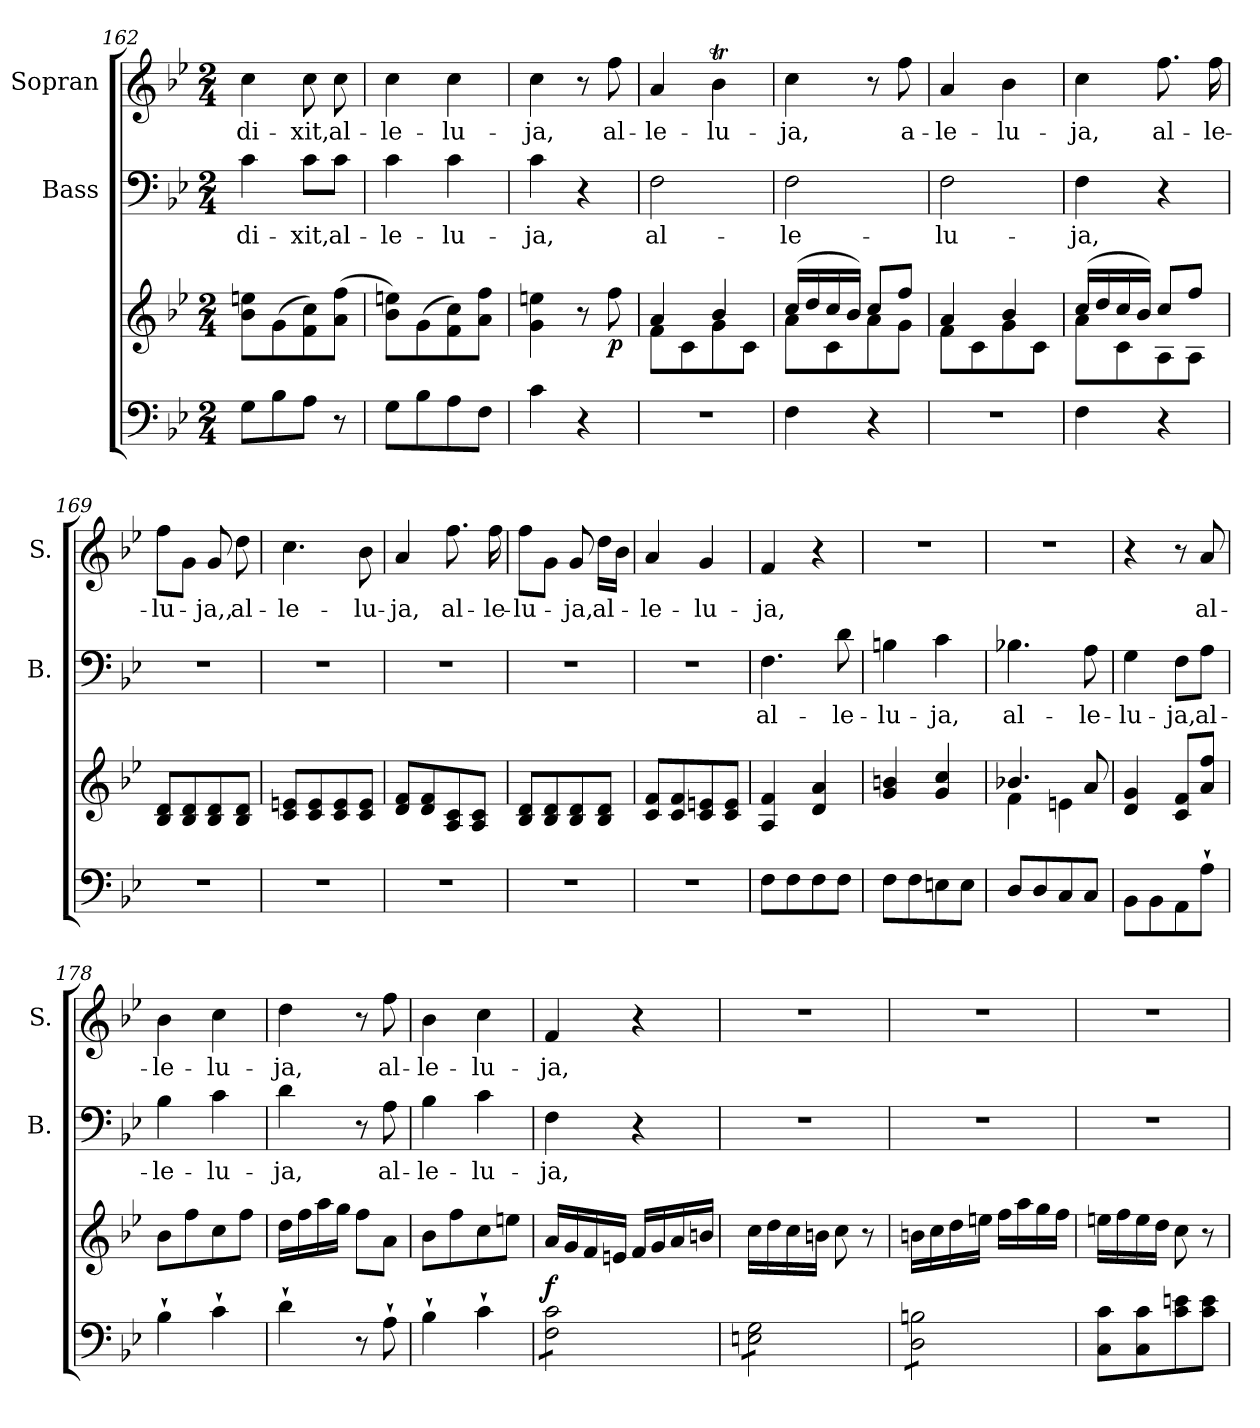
**kern	**kern	**dynam	**kern	**text	**kern	**text
*part3	*part3	*part3	*part2	*part2	*part1	*part1
*staff4	*staff3	*staff3/4	*staff2	*staff2	*staff1	*staff1
*	*	*	*I"Bass	*	*I"Sopran	*
*	*	*	*I'B.	*	*I'S.	*
*clefF4	*clefG2	*	*clefF4	*	*clefG2	*
*k[b-e-]	*k[b-e-]	*	*k[b-e-]	*	*k[b-e-]	*
*B-:	*B-:	*	*B-:	*	*B-:	*
*M2/4	*M2/4	*	*M2/4	*	*M2/4	*
=162	=162	=162	=162	=162	=162	=162
!	!	!	!	!LO:LY:b	!	!LO:LY:b
8G\L	8b-\ 8een\L	.	4c\	di-	4cc\	di-
8B-\	(>8g\	.	.	.	.	.
!	!	!	!	!LO:LY:b	!	!LO:LY:b
8A\J	8f\ 8cc\)	.	8c\L	-xit,	8cc\	-xit,
!	!	!	!	!LO:LY:b	!	!LO:LY:b
8r	(>8a\ 8ff\J	.	8c\J	al-	8cc\	al-
=163	=163	=163	=163	=163	=163	=163
!	!	!	!	!LO:LY:b	!	!LO:LY:b
8G\L	8b-\ 8een\L)	.	4c\	-le-	4cc\	-le-
8B-\	(>8g\	.	.	.	.	.
!	!	!	!	!LO:LY:b	!	!LO:LY:b
8A\	8f\ 8cc\)	.	4c\	-lu-	4cc\	-lu-
8F\J	8a\ 8ff\J	.	.	.	.	.
=164	=164	=164	=164	=164	=164	=164
!	!	!	!	!LO:LY:b	!	!LO:LY:b
4c\	4g\ 4een\	.	4c\	-ja,	4cc\	-ja,
4r	8r	.	4r	.	8r	.
!	!	!LO:DY:b	!	!	!	!LO:LY:b
.	8ff\	p	.	.	8ff\	al-
=165	=165	=165	=165	=165	=165	=165
*	*^	*	*	*	*	*
!	!	!	!	!	!LO:LY:b	!	!LO:LY:b
2r	4a/	8f\L	.	2F\	al-	4a/	-le-
.	.	8c\	.	.	.	.	.
!	!	!	!	!	!	!	!LO:LY:b
.	4b-/	8g\	.	.	.	4b-T\	-lu-
.	.	8c\J	.	.	.	.	.
=166	=166	=166	=166	=166	=166	=166	=166
!	!	!	!	!	!LO:LY:b	!	!LO:LY:b
4F\	(>16cc/LL	8a\L	.	2F\	-le-	4cc\	-ja,
.	16dd/	.	.	.	.	.	.
.	16cc/	8c\	.	.	.	.	.
.	16b-/JJ)	.	.	.	.	.	.
4r	8cc/L	8a\	.	.	.	8r	.
!	!	!	!	!	!	!	!LO:LY:b
.	8ff/J	8g\J	.	.	.	8ff\	a-
=167	=167	=167	=167	=167	=167	=167	=167
!	!	!	!	!	!LO:LY:b	!	!LO:LY:b
2r	4a/	8f\L	.	2F\	-lu-	4a/	-le-
.	.	8c\	.	.	.	.	.
!	!	!	!	!	!	!	!LO:LY:b
.	4b-/	8g\	.	.	.	4b-\	-lu-
.	.	8c\J	.	.	.	.	.
=168	=168	=168	=168	=168	=168	=168	=168
!	!	!	!	!	!LO:LY:b	!	!LO:LY:b
4F\	(>16cc/LL	8a\L	.	4F\	-ja,	4cc\	-ja,
.	16dd/	.	.	.	.	.	.
.	16cc/	8c\	.	.	.	.	.
.	16b-/JJ)	.	.	.	.	.	.
!	!	!	!	!	!	!	!LO:LY:b
4r	8cc/L	8A\	.	4r	.	8.ff\	al-
.	8ff/J	8A\J	.	.	.	.	.
!	!	!	!	!	!	!	!LO:LY:b
.	.	.	.	.	.	16ff\	-le-
*	*v	*v	*	*	*	*	*
!!LO:LB:g=z
=169	=169	=169	=169	=169	=169	=169
!	!	!	!	!	!	!LO:LY:b
2r	8B-/ 8d/L	.	2r	.	8ff\L	-lu-
.	8B-/ 8d/	.	.	.	8g\J	.
!	!	!	!	!	!	!LO:LY:b
.	8B-/ 8d/	.	.	.	8g/	-ja,,
!	!	!	!	!	!	!LO:LY:b
.	8B-/ 8d/J	.	.	.	8dd\	al-
=170	=170	=170	=170	=170	=170	=170
!	!	!	!	!	!	!LO:LY:b
2r	8c/ 8en/L	.	2r	.	4.cc\	-le-
.	8c/ 8e/	.	.	.	.	.
.	8c/ 8e/	.	.	.	.	.
!	!	!	!	!	!	!LO:LY:b
.	8c/ 8e/J	.	.	.	8b-\	-lu-
=171	=171	=171	=171	=171	=171	=171
!	!	!	!	!	!	!LO:LY:b
2r	8d/ 8f/L	.	2r	.	4a/	-ja,
.	8d/ 8f/	.	.	.	.	.
!	!	!	!	!	!	!LO:LY:b
.	8A/ 8c/	.	.	.	8.ff\	al-
.	8A/ 8c/J	.	.	.	.	.
!	!	!	!	!	!	!LO:LY:b
.	.	.	.	.	16ff\	-le-
=172	=172	=172	=172	=172	=172	=172
!	!	!	!	!	!	!LO:LY:b
2r	8B-/ 8d/L	.	2r	.	8ff\L	-lu-
.	8B-/ 8d/	.	.	.	8g\J	.
!	!	!	!	!	!	!LO:LY:b
.	8B-/ 8d/	.	.	.	8g/	-ja,
!	!	!	!	!	!	!LO:LY:b
.	8B-/ 8d/J	.	.	.	16dd\LL	al-
.	.	.	.	.	16b-\JJ	.
=173	=173	=173	=173	=173	=173	=173
!	!	!	!	!	!	!LO:LY:b
2r	8c/ 8f/L	.	2r	.	4a/	-le-
.	8c/ 8f/	.	.	.	.	.
!	!	!	!	!	!	!LO:LY:b
.	8c/ 8en/	.	.	.	4g/	-lu-
.	8c/ 8e/J	.	.	.	.	.
=174	=174	=174	=174	=174	=174	=174
!	!	!	!	!LO:LY:b	!	!LO:LY:b
8F\L	4A/ 4f/	.	4.F\	al-	4f/	-ja,
8F\	.	.	.	.	.	.
8F\	4d/ 4a/	.	.	.	4r	.
!	!	!	!	!LO:LY:b	!	!
8F\J	.	.	8d\	-le-	.	.
=175	=175	=175	=175	=175	=175	=175
!	!	!	!	!LO:LY:b	!	!
8F\L	4g/ 4bn/	.	4Bn\	-lu-	2r	.
8F\	.	.	.	.	.	.
!	!	!	!	!LO:LY:b	!	!
8En\	4g/ 4cc/	.	4c\	-ja,	.	.
8E\J	.	.	.	.	.	.
=176	=176	=176	=176	=176	=176	=176
*	*^	*	*	*	*	*
!	!	!	!	!	!LO:LY:b	!	!
8D/L	4.b-X/	4f\	.	4.B-X\	al-	2r	.
8D/	.	.	.	.	.	.	.
8C/	.	4en\	.	.	.	.	.
!	!	!	!	!	!LO:LY:b	!	!
8C/J	8a/	.	.	8A\	-le-	.	.
*	*v	*v	*	*	*	*	*
!!LO:LB:g=z
=177	=177	=177	=177	=177	=177	=177
!	!	!	!	!LO:LY:b	!	!
8BB-\L	4d/ 4g/	.	4G\	-lu-	4r	.
8BB-\	.	.	.	.	.	.
!	!	!	!	!LO:LY:b	!	!
8AA\	8c/ 8f/L	.	8F\L	-ja,	8r	.
!	!	!	!	!LO:LY:b	!	!LO:LY:b
8A`>\J	8a/ 8ff/J	.	8A\J	al-	8a/	al-
=178	=178	=178	=178	=178	=178	=178
!	!	!	!	!LO:LY:b	!	!LO:LY:b
4B-`>\	8b-\L	.	4B-\	-le-	4b-\	-le-
.	8ff\	.	.	.	.	.
!	!	!	!	!LO:LY:b	!	!LO:LY:b
4c`>\	8cc\	.	4c\	-lu-	4cc\	-lu-
.	8ff\J	.	.	.	.	.
=179	=179	=179	=179	=179	=179	=179
!	!	!	!	!LO:LY:b	!	!LO:LY:b
4d`>\	16dd\LL	.	4d\	-ja,	4dd\	-ja,
.	16ff\	.	.	.	.	.
.	16aa\	.	.	.	.	.
.	16gg\JJ	.	.	.	.	.
8r	8ff\L	.	8r	.	8r	.
!	!	!	!	!LO:LY:b	!	!LO:LY:b
8A`>\	8a\J	.	8A\	al-	8ff\	al-
=180	=180	=180	=180	=180	=180	=180
!	!	!	!	!LO:LY:b	!	!LO:LY:b
4B-`>\	8b-\L	.	4B-\	-le-	4b-\	-le-
.	8ff\	.	.	.	.	.
!	!	!	!	!LO:LY:b	!	!LO:LY:b
4c`>\	8cc\	.	4c\	-lu-	4cc\	-lu-
.	8een\J	.	.	.	.	.
=181	=181	=181	=181	=181	=181	=181
!	!	!LO:DY:a=2	!	!LO:LY:b	!	!LO:LY:b
*tremolo	*	*	*	*	*	*
8F\ 8c\L	16a/LL	f	4F\	-ja,	4f/	-ja,
.	16g/	.	.	.	.	.
8F\ 8c\	16f/	.	.	.	.	.
.	16en/JJ	.	.	.	.	.
8F\ 8c\	16f/LL	.	4r	.	4r	.
.	16g/	.	.	.	.	.
8F\ 8c\J	16a/	.	.	.	.	.
.	16bn/JJ	.	.	.	.	.
=182	=182	=182	=182	=182	=182	=182
8En\ 8G\L	16cc\LL	.	2r	.	2r	.
.	16dd\	.	.	.	.	.
8En\ 8G\	16cc\	.	.	.	.	.
.	16bn\JJ	.	.	.	.	.
8En\ 8G\	8cc\	.	.	.	.	.
8En\ 8G\J	8r	.	.	.	.	.
=183	=183	=183	=183	=183	=183	=183
8D\ 8Bn\L	16bn\LL	.	2r	.	2r	.
.	16cc\	.	.	.	.	.
8D\ 8Bn\	16dd\	.	.	.	.	.
.	16een\JJ	.	.	.	.	.
8D\ 8Bn\	16ff\LL	.	.	.	.	.
.	16aa\	.	.	.	.	.
8D\ 8Bn\J	16gg\	.	.	.	.	.
*Xtremolo	*	*	*	*	*	*
.	16ff\JJ	.	.	.	.	.
!!LO:PB:g=z
=184	=184	=184	=184	=184	=184	=184
8C\ 8c\L	16een\LL	.	2r	.	2r	.
.	16ff\	.	.	.	.	.
8C\ 8c\	16ee\	.	.	.	.	.
.	16dd\JJ	.	.	.	.	.
8c\ 8en\	8cc\	.	.	.	.	.
8c\ 8e\J	8r	.	.	.	.	.
=	=	=	=	=	=	=
*-	*-	*-	*-	*-	*-	*-
